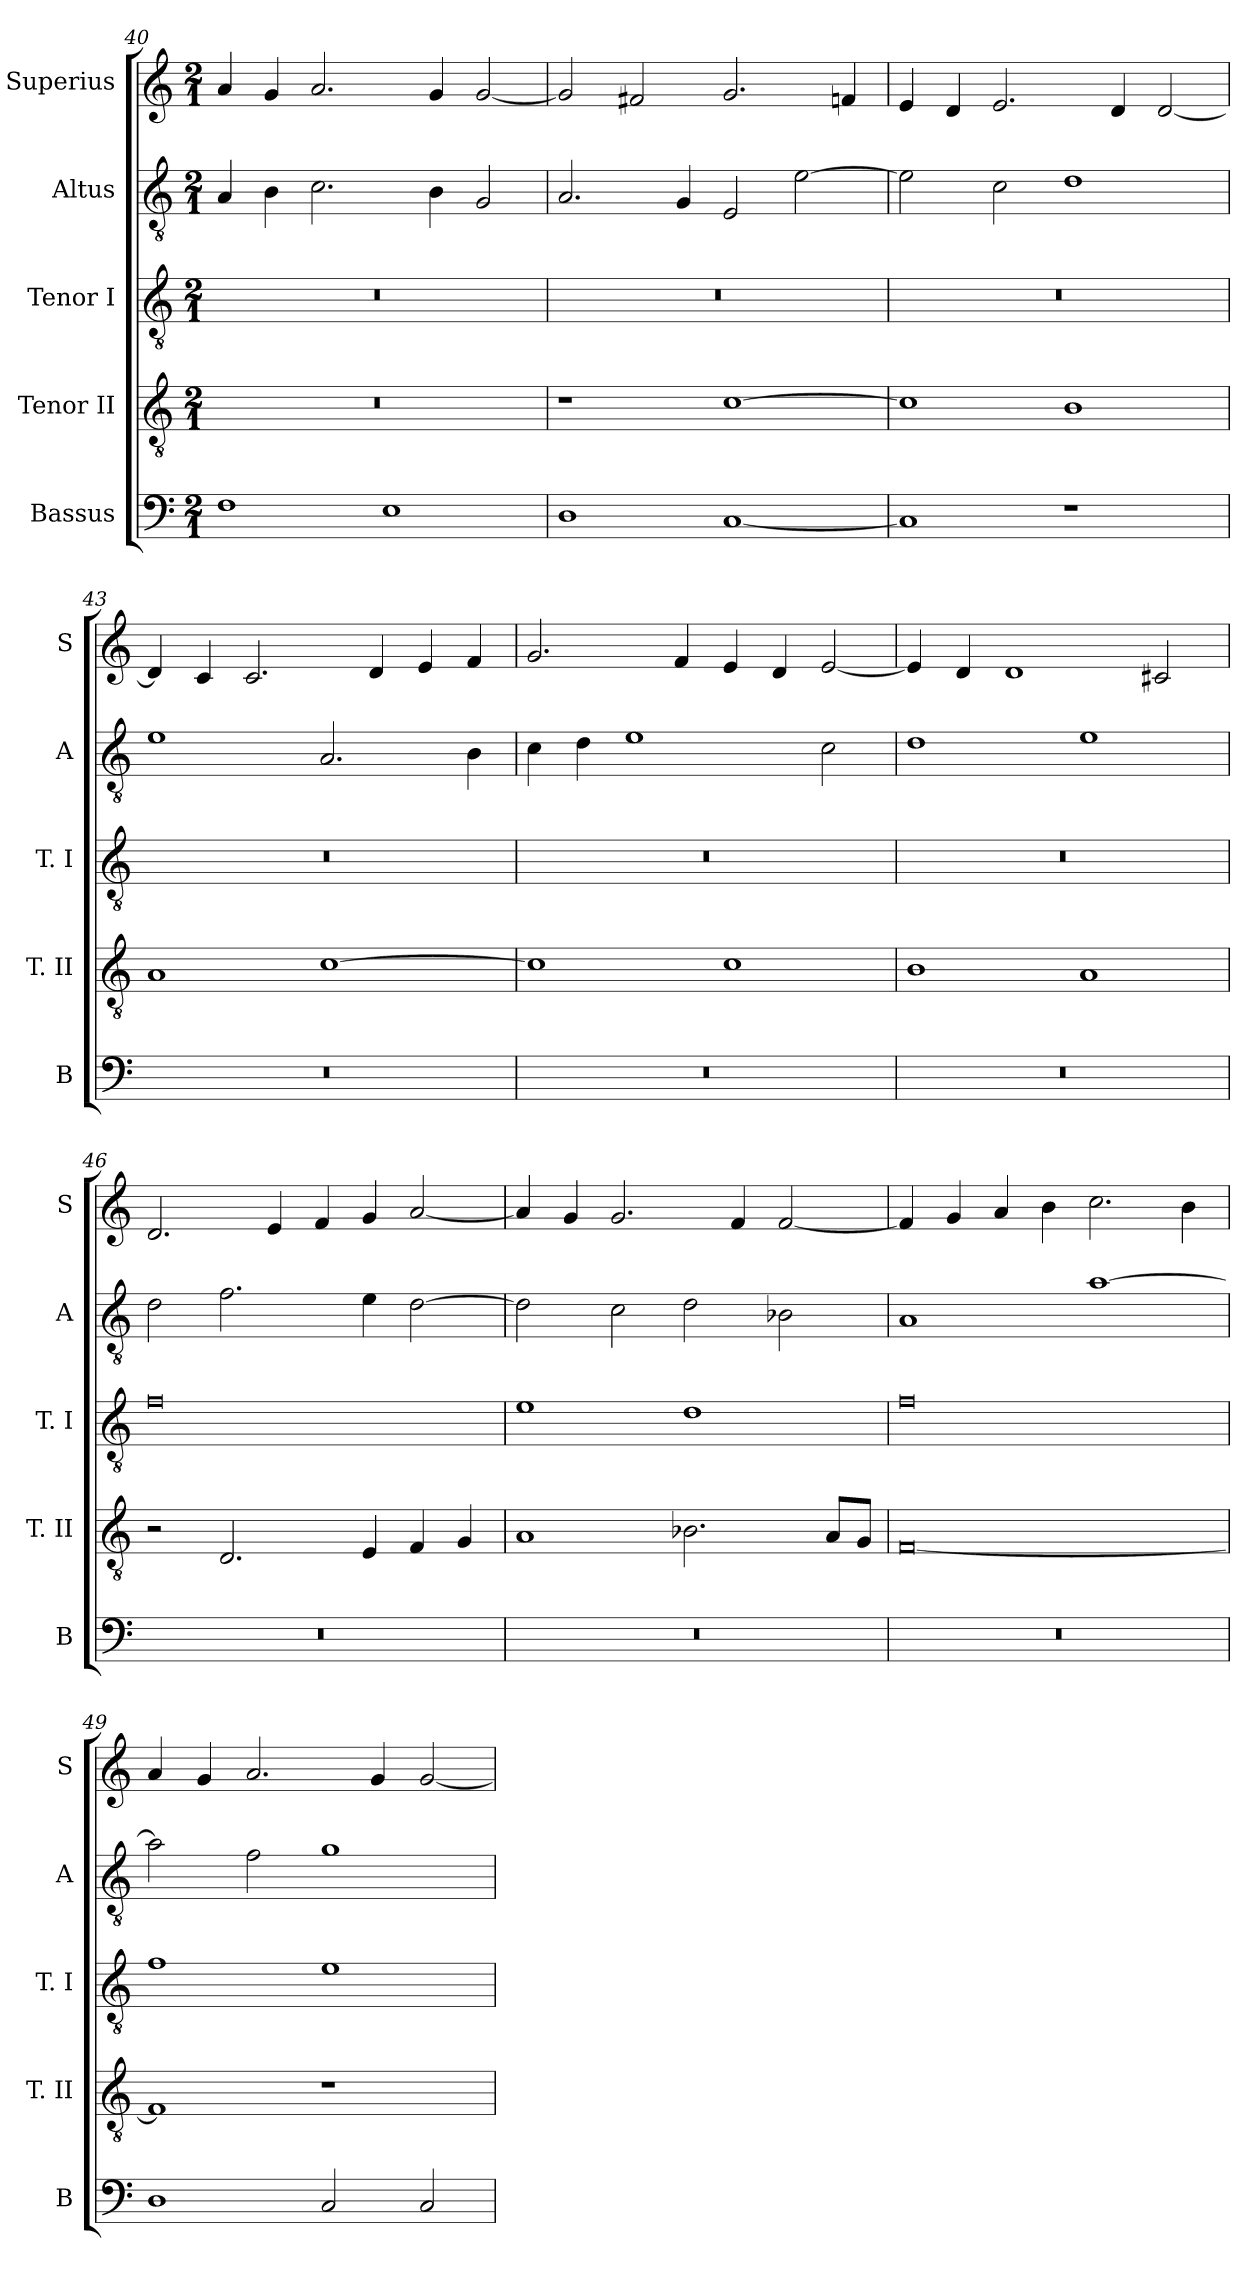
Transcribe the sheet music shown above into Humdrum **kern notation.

**kern	**kern	**kern	**kern	**kern
*part5	*part4	*part3	*part2	*part1
*staff5	*staff4	*staff3	*staff2	*staff1
*I"Bassus	*I"Tenor II	*I"Tenor I	*I"Altus	*I"Superius
*I'B	*I'T. II	*I'T. I	*I'A	*I'S
*clefF4	*clefGv2	*clefGv2	*clefGv2	*clefG2
*k[]	*k[]	*k[]	*k[]	*k[]
*C:	*C:	*C:	*C:	*C:
*M2/1	*M2/1	*M2/1	*M2/1	*M2/1
=40	=40	=40	=40	=40
1F	0r	0r	4A	4a
.	.	.	4B	4g
.	.	.	2.c	2.a
1E	.	.	.	.
.	.	.	4B	4g
.	.	.	2G	[2g
=41	=41	=41	=41	=41
1D	1r	0r	2.A	2g]
.	.	.	.	2f#X
.	.	.	4G	.
[1C	[1c	.	2E	2.g
.	.	.	[2e	.
.	.	.	.	4fn
=42	=42	=42	=42	=42
1C]	1c]	0r	2e]	4e
.	.	.	.	4d
.	.	.	2c	2.e
1r	1B	.	1d	.
.	.	.	.	4d
.	.	.	.	[2d
=43	=43	=43	=43	=43
0r	1A	0r	1e	4d]
.	.	.	.	4c
.	.	.	.	2.c
.	[1c	.	2.A	.
.	.	.	.	4d
.	.	.	.	4e
.	.	.	4B	4f
=44	=44	=44	=44	=44
0r	1c]	0r	4c	2.g
.	.	.	4d	.
.	.	.	1e	.
.	.	.	.	4f
.	1c	.	.	4e
.	.	.	.	4d
.	.	.	2c	[2e
=45	=45	=45	=45	=45
0r	1B	0r	1d	4e]
.	.	.	.	4d
.	.	.	.	1d
.	1A	.	1e	.
.	.	.	.	2c#X
=46	=46	=46	=46	=46
0r	2r	0f	2d	2.d
.	2.D	.	2.f	.
.	.	.	.	4e
.	.	.	.	4f
.	4E	.	4e	4g
.	4F	.	[2d	[2a
.	4G	.	.	.
=47	=47	=47	=47	=47
0r	1A	1e	2d]	4a]
.	.	.	.	4g
.	.	.	2c	2.g
.	2.B-X	1d	2d	.
.	.	.	.	4f
.	.	.	2B-X	[2f
.	8AL	.	.	.
.	8GJ	.	.	.
=48	=48	=48	=48	=48
0r	[0F	0f	1A	4f]
.	.	.	.	4g
.	.	.	.	4a
.	.	.	.	4b
.	.	.	[1a	2.cc
.	.	.	.	4b
=49	=49	=49	=49	=49
1D	1F]	1f	2a]	4a
.	.	.	.	4g
.	.	.	2f	2.a
2C	1r	1e	1g	.
.	.	.	.	4g
2C	.	.	.	[2g
=	=	=	=	=
*-	*-	*-	*-	*-
